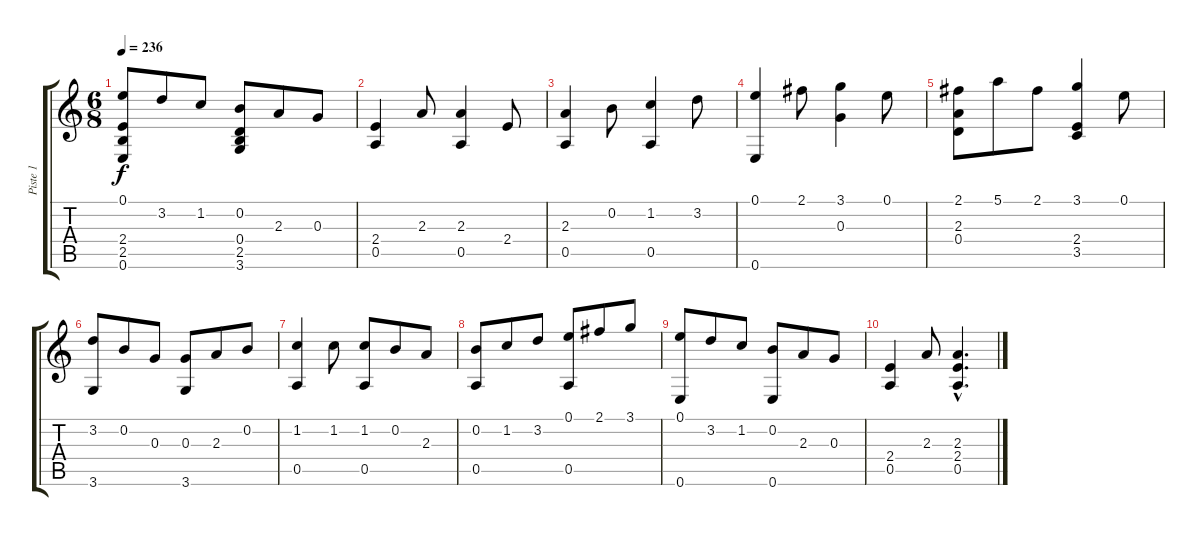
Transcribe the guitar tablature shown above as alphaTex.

\track ("Piste 1" "Piste 1") {instrument acousticguitarnylon}
\staff {score tabs}
\tuning (E4 B3 G3 D3 A2 E2) {hide}
\ts (6 8)
\tempo 236
\clef g2
\ks c
(0.1 2.4 2.5 0.6).8{dy f} 3.2.8 1.2.8 (0.2 0.4 2.5 3.6).8 2.3.8 0.3.8 |
(2.4 0.5).4 2.3.8 (2.3 0.5).4 2.4.8 |
(2.3 0.5).4 0.2.8 (1.2 0.5).4 3.2.8 |
(0.1 0.6).4 2.1.8 (3.1 0.3).4 0.1.8 |
(2.1 2.3 0.4).8 5.1.8 2.1.8 (3.1 2.4 3.5).4 0.1.8 |
(3.2 3.6).8 0.2.8 0.3.8 (0.3 3.6).8 2.3.8 0.2.8 |
(1.2 0.5).4 1.2.8 (1.2 0.5).8 0.2.8 2.3.8 |
(0.2 0.5).8 1.2.8 3.2.8 (0.1 0.5).8 2.1.8 3.1.8 |
(0.1 0.6).8 3.2.8 1.2.8 (0.2 0.6).8 2.3.8 0.3.8 |
(2.4 0.5).4 2.3.8 (2.3{hac} 2.4{hac} 0.5{hac}).4{d}
